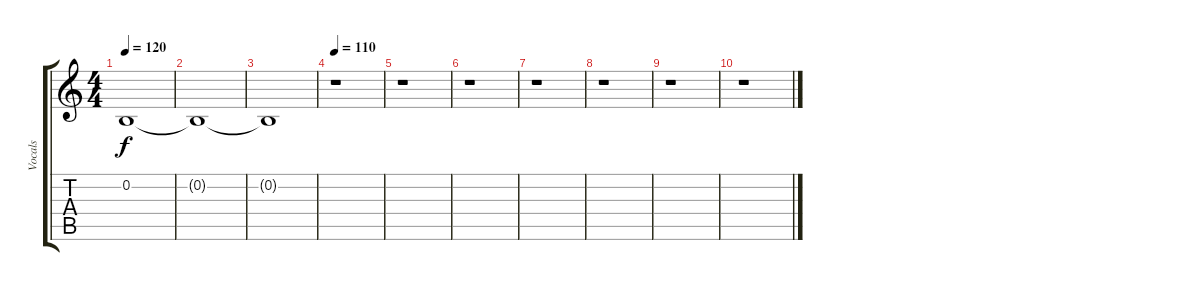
\track ("Vocals" "Vocals") {instrument tenorsax}
\staff {score tabs}
\tuning (E4 B3 G3 D3 A2 E2) {hide}
\ts (4 4)
\tempo 120
\clef g2
\ks c
0.2{t}.1{dy f} |
0.2{t}.1 |
0.2{t}.1 |
\tempo 110
r.1 |
r.1 |
r.1 |
r.1 |
r.1 |
r.1 |
r.1
